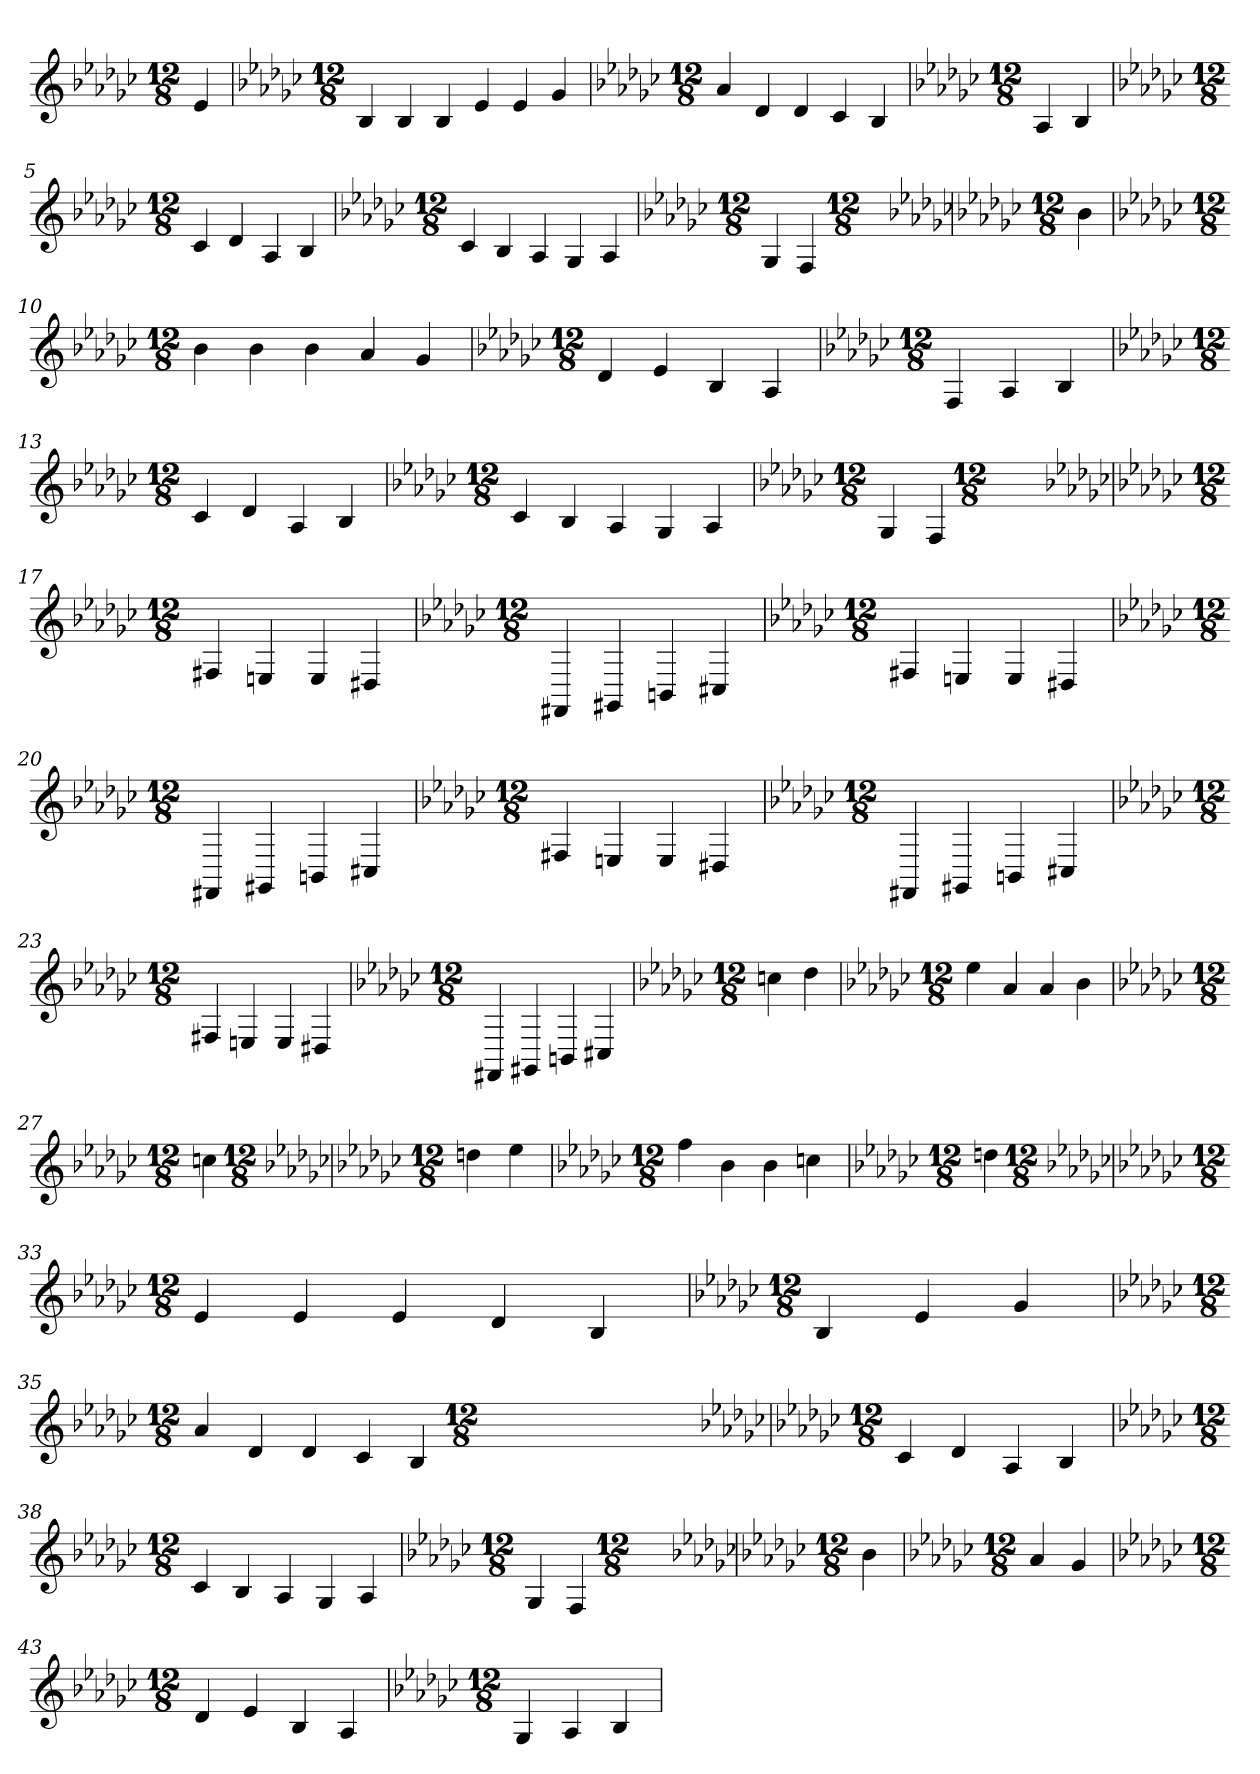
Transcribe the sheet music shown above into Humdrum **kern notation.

**kern
*part1
*staff1
*k[b-e-a-d-g-c-]
*e-:
*M12/8
=1
4e-
=2
*k[b-e-a-d-g-c-]
*e-:
*M12/8
4B-
4B-
4B-
4e-
4e-
4g-
=3
*k[b-e-a-d-g-c-]
*e-:
*M12/8
4a-
4d-
4d-
4c-
4B-
=4
*k[b-e-a-d-g-c-]
*e-:
*M12/8
4A-
4B-
=5
*k[b-e-a-d-g-c-]
*e-:
*M12/8
4c-
4d-
4A-
4B-
=6
*k[b-e-a-d-g-c-]
*e-:
*M12/8
4c-
4B-
4A-
4G-
4A-
=7
*k[b-e-a-d-g-c-]
*e-:
*M12/8
4G-
4F
*k[b-e-a-d-g-c-]
*e-:
*M12/8
=9
*k[b-e-a-d-g-c-]
*e-:
*M12/8
4b-
=10
*k[b-e-a-d-g-c-]
*e-:
*M12/8
4b-
4b-
4b-
4a-
4g-
=11
*k[b-e-a-d-g-c-]
*e-:
*M12/8
4d-
4e-
4B-
4A-
=12
*k[b-e-a-d-g-c-]
*e-:
*M12/8
4F
4A-
4B-
=13
*k[b-e-a-d-g-c-]
*e-:
*M12/8
4c-
4d-
4A-
4B-
=14
*k[b-e-a-d-g-c-]
*e-:
*M12/8
4c-
4B-
4A-
4G-
4A-
=15
*k[b-e-a-d-g-c-]
*e-:
*M12/8
4G-
4F
*k[b-e-a-d-g-c-]
*e-:
*M12/8
=17
*k[b-e-a-d-g-c-]
*e-:
*M12/8
4F#
4E
4E
4D#
=18
*k[b-e-a-d-g-c-]
*e-:
*M12/8
4FF#
4GG#
4BB
4C#
=19
*k[b-e-a-d-g-c-]
*e-:
*M12/8
4F#
4E
4E
4D#
=20
*k[b-e-a-d-g-c-]
*e-:
*M12/8
4FF#
4GG#
4BB
4C#
=21
*k[b-e-a-d-g-c-]
*e-:
*M12/8
4F#
4E
4E
4D#
=22
*k[b-e-a-d-g-c-]
*e-:
*M12/8
4FF#
4GG#
4BB
4C#
=23
*k[b-e-a-d-g-c-]
*e-:
*M12/8
4F#
4E
4E
4D#
=24
*k[b-e-a-d-g-c-]
*e-:
*M12/8
4FF#
4GG#
4BB
4C#
=25
*k[b-e-a-d-g-c-]
*e-:
*M12/8
4cc
4dd-
=26
*k[b-e-a-d-g-c-]
*e-:
*M12/8
4ee-
4a-
4a-
4b-
=27
*k[b-e-a-d-g-c-]
*e-:
*M12/8
4cc
*k[b-e-a-d-g-c-]
*e-:
*M12/8
=29
*k[b-e-a-d-g-c-]
*e-:
*M12/8
4dd
4ee-
=30
*k[b-e-a-d-g-c-]
*e-:
*M12/8
4ff
4b-
4b-
4cc
=31
*k[b-e-a-d-g-c-]
*e-:
*M12/8
4dd
*k[b-e-a-d-g-c-]
*e-:
*M12/8
=33
*k[b-e-a-d-g-c-]
*e-:
*M12/8
4e-
4e-
4e-
4d-
4B-
=34
*k[b-e-a-d-g-c-]
*e-:
*M12/8
4B-
4e-
4g-
=35
*k[b-e-a-d-g-c-]
*e-:
*M12/8
4a-
4d-
4d-
4c-
4B-
*k[b-e-a-d-g-c-]
*e-:
*M12/8
=37
*k[b-e-a-d-g-c-]
*e-:
*M12/8
4c-
4d-
4A-
4B-
=38
*k[b-e-a-d-g-c-]
*e-:
*M12/8
4c-
4B-
4A-
4G-
4A-
=39
*k[b-e-a-d-g-c-]
*e-:
*M12/8
4G-
4F
*k[b-e-a-d-g-c-]
*e-:
*M12/8
=41
*k[b-e-a-d-g-c-]
*e-:
*M12/8
4b-
=42
*k[b-e-a-d-g-c-]
*e-:
*M12/8
4a-
4g-
=43
*k[b-e-a-d-g-c-]
*e-:
*M12/8
4d-
4e-
4B-
4A-
=44
*k[b-e-a-d-g-c-]
*e-:
*M12/8
4G-
4A-
4B-
=
*-
